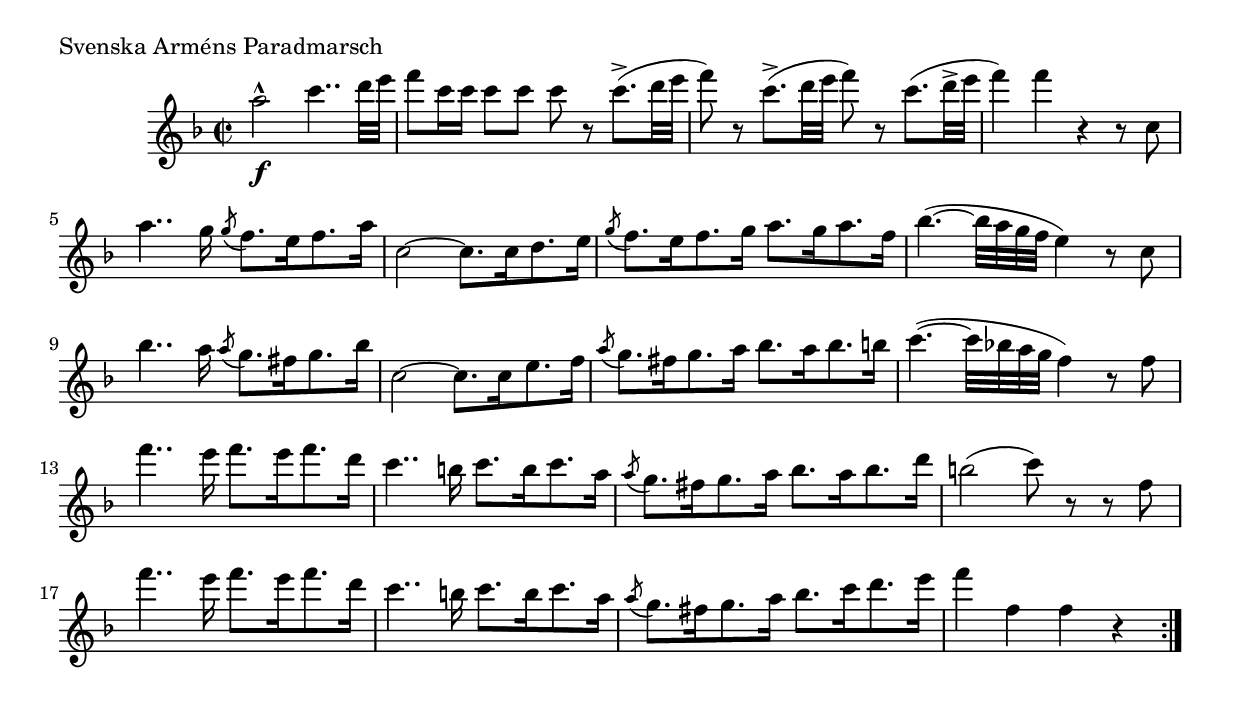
\version "2.18.0"
% When ready to include in collection: 1. Comment out paper.
% 				       2. Create include file of relative and
%					  header.
%Comment out from here
%{
#(set-default-paper-size "a5" 'landscape)
#(set-global-staff-size 15) % set staff-size when ready to print

\include "Marsch_format.ly"

%...to here
%}
  \score {
  
% Svenska Polisens Marscher: 1. Svenska Polisens Paradmarsch
\relative c''' { 
    \clef treble \time 2/2 \key f \major
    \repeat volta 2 {
    a2^^\f c4.. d32 e |f8 [c16 c] c8 c c r c8.-> (d32 e 
    f8) r c8.-> (d32 e f8) r c8. (d32-> e
    f4) f r r8 c,8 |a'4.. g16 \acciaccatura g8 f8. e16 f8. a16
    c,2~ c8. c16 d8. e16 
    \acciaccatura g8 f8. e16 f8. g16 a8. g16 a8. f16 
    bes4.~ (bes32 a g f e4) r8 c 
    bes'4.. a16 \acciaccatura a8 g8. fis16 g8. bes16 
    c,2~ c8. c16 e8. f16 
    \acciaccatura a8 g8. fis16 g8. a16 bes8. a16 bes8. b16
    c4.~ (c32 bes! a g f4) r8 f8 |f'4.. e16 f8. e16 f8. d16
    c4.. b16 c8.b16 c8. a16 
    \acciaccatura a8 g8. fis16 g8. a16 bes8. a16 bes8. d16
    b2 (c8) r r f, |f'4.. e16 f8. e16 f8. d16
    c4.. b16 c8.b16 c8. a16 
    \acciaccatura a8 g8. fis16 g8. a16 bes8. c16 d8. e16
    f4 f, f r
}
    }%end relative
\header {
    piece = \markup {\concat {"Svenska Arm"\char#233"ns Paradmarsch"}}
    composer = ""
    }
  }%end score
